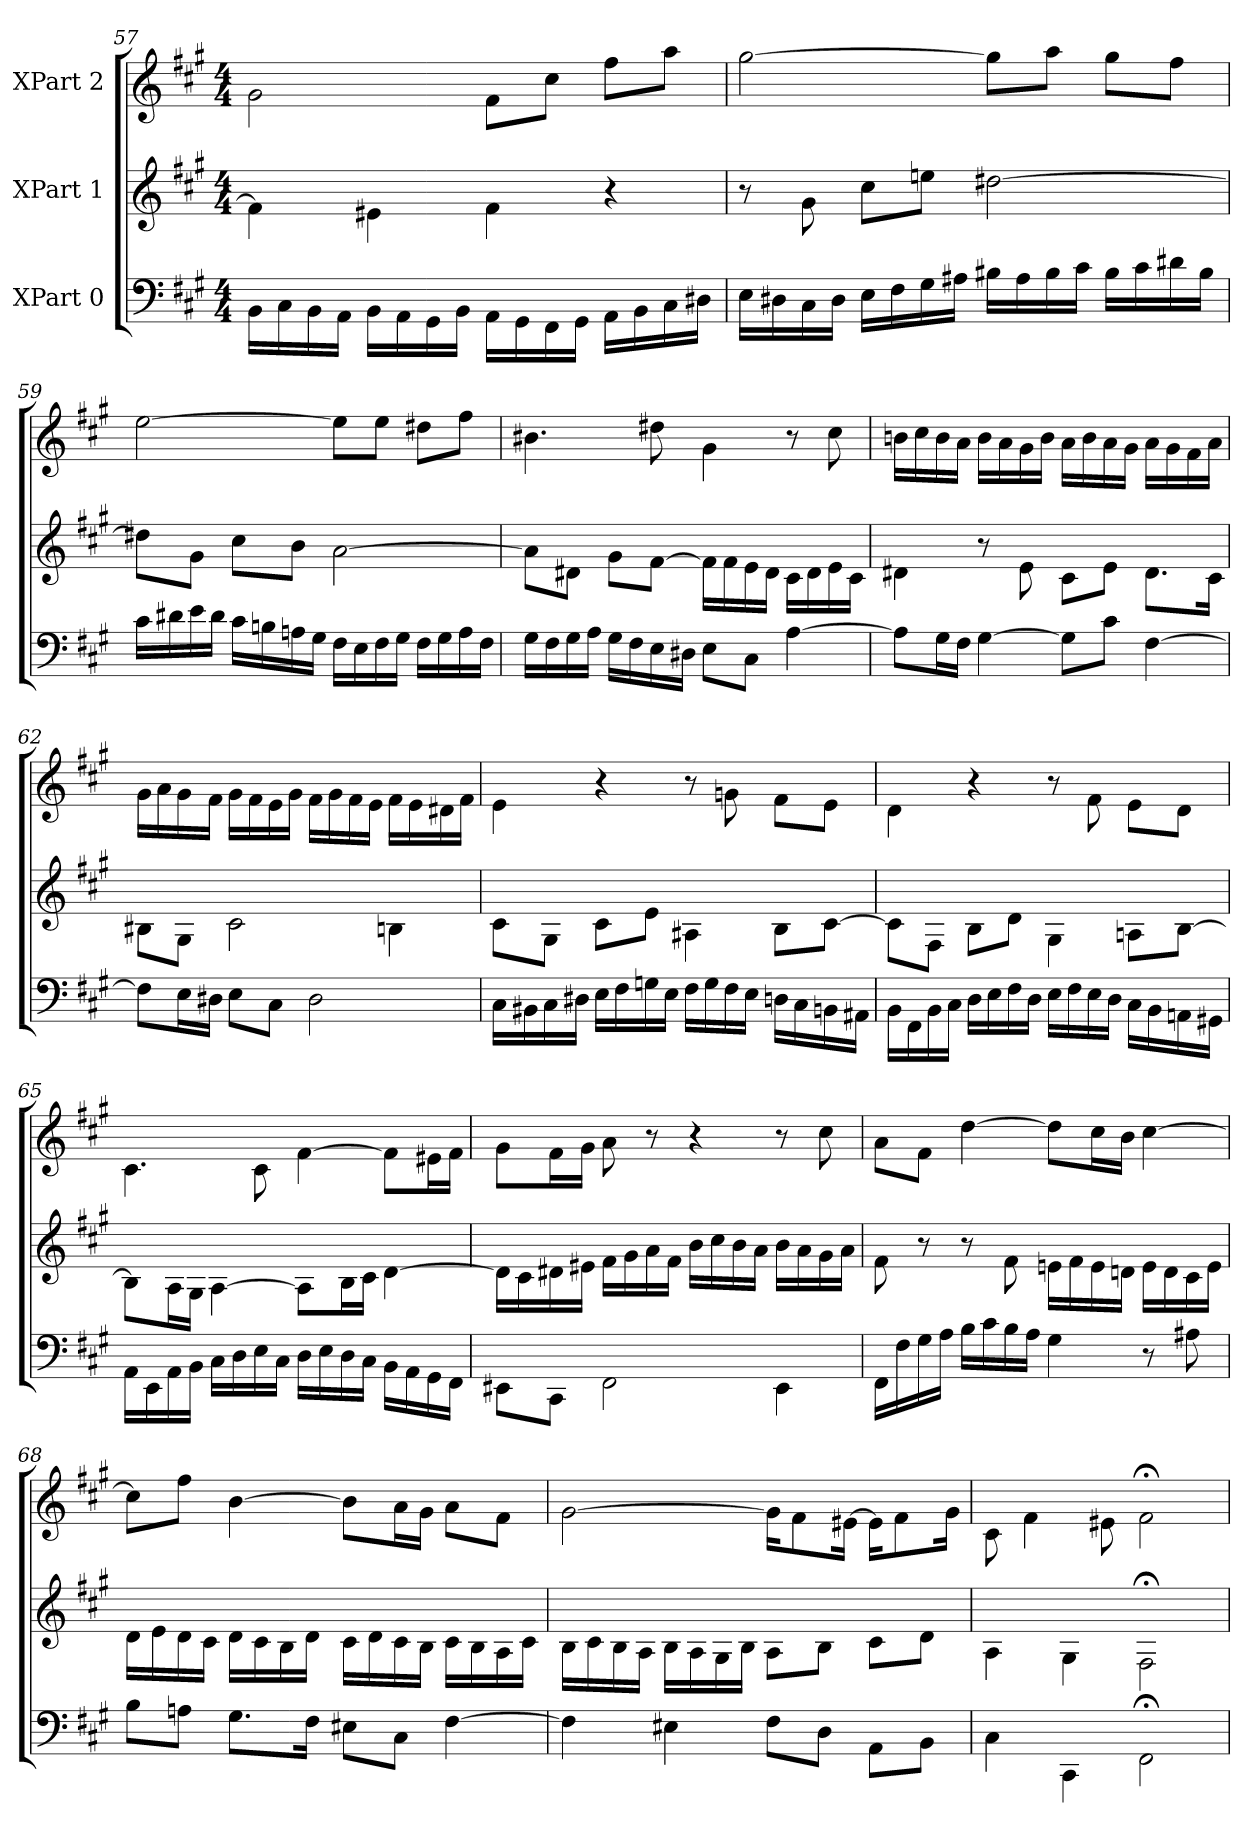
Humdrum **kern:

**kern	**kern	**kern
*part3	*part2	*part1
*staff3	*staff2	*staff1
*I"XPart 0	*I"XPart 1	*I"XPart 2
*clefF4	*clefG2	*clefG2
*k[f#c#g#]	*k[f#c#g#]	*k[f#c#g#]
*M4/4	*M4/4	*M4/4
=57	=57	=57
16BB\L	4f#\]	2g#\
16C#\	.	.
16BB\	.	.
16AA\J	.	.
16BB\L	4e#X\	.
16AA\	.	.
16GG#\	.	.
16BB\J	.	.
16AA\L	4f#\	8f#\L
16GG#\	.	.
16FF#\	.	8cc#\J
16GG#\J	.	.
16AA\L	4r	8ff#\L
16BB\	.	.
16C#\	.	8aa\J
16D#X\J	.	.
=58	=58	=58
16E\L	8r	[2gg#\
16D#X\	.	.
16C#\	8g#\	.
16D#\J	.	.
16E\L	8cc#\L	.
16F#\	.	.
16G#\	8een\J	.
16A#X\J	.	.
16B#X\L	[2dd#X\	8gg#\L]
16A#\	.	.
16B#\	.	8aa\J
16c#\J	.	.
16B#\L	.	8gg#\L
16c#\	.	.
16d#\	.	8ff#\J
16B#\J	.	.
=59	=59	=59
16c#\L	8dd#X\L]	[2ee\
16d#X\	.	.
16e\	8g#\J	.
16d#\J	.	.
16c#\L	8cc#\L	.
16Bn\	.	.
16An\	8b\J	.
16G#\J	.	.
16F#\L	[2a\	8ee\L]
16E\	.	.
16F#\	.	8ee\J
16G#\J	.	.
16F#\L	.	8dd#X\L
16G#\	.	.
16A\	.	8ff#\J
16F#\J	.	.
=60	=60	=60
16G#\L	8a\L]	4.b#X\
16F#\	.	.
16G#\	8d#X\J	.
16A\J	.	.
16G#\L	8g#\L	.
16F#\	.	.
16E\	[8f#\J	8dd#X\
16D#X\J	.	.
8E\L	16f#\L]	4g#\
.	16f#\	.
8C#\J	16e\	.
.	16d#\J	.
[4A\	16c#\L	8r
.	16d#\	.
.	16e\	8cc#\
.	16c#\J	.
=61	=61	=61
8A\L]	4d#X\	16bn\L
.	.	16cc#\
16G#\	.	16b\
16F#\J	.	16a\J
[4G#\	8r	16b\L
.	.	16a\
.	8e\	16g#\
.	.	16b\J
8G#\L]	8c#\L	16a\L
.	.	16b\
8c#\J	8e\J	16a\
.	.	16g#\J
[4F#\	8.d#\L	16a\L
.	.	16g#\
.	.	16f#\
.	16c#\J	16a\J
=62	=62	=62
8F#\L]	8B#X\L	16g#\L
.	.	16a\
16E\	8G#\J	16g#\
16D#X\J	.	16f#\J
8E\L	2c#\	16g#\L
.	.	16f#\
8C#\J	.	16e\
.	.	16g#\J
2D#\	.	16f#\L
.	.	16g#\
.	.	16f#\
.	.	16e\J
.	4Bn\	16f#\L
.	.	16e\
.	.	16d#X\
.	.	16f#\J
=63	=63	=63
16C#\L	8c#\L	4e\
16BB#X\	.	.
16C#\	8G#\J	.
16D#X\J	.	.
16E\L	8c#\L	4r
16F#\	.	.
16Gn\	8e\J	.
16E\J	.	.
16F#\L	4A#X\	8r
16G\	.	.
16F#\	.	8gn\
16E\J	.	.
16Dn\L	8B\L	8f#\L
16C#\	.	.
16BBn\	[8c#\J	8e\J
16AA#X\J	.	.
=64	=64	=64
16BB\L	8c#\L]	4d\
16FF#\	.	.
16BB\	8F#\J	.
16C#\J	.	.
16D\L	8B\L	4r
16E\	.	.
16F#\	8d\J	.
16D\J	.	.
16E\L	4G#\	8r
16F#\	.	.
16E\	.	8f#\
16D\J	.	.
16C#\L	8An\L	8e\L
16BB\	.	.
16AAn\	[8B\J	8d\J
16GG#X\J	.	.
=65	=65	=65
16AA\L	8B\L]	4.c#\
16EE\	.	.
16AA\	16A\	.
16BB\J	16G#\J	.
16C#\L	[4A\	.
16D\	.	.
16E\	.	8c#\
16C#\J	.	.
16D\L	8A\L]	[4f#\
16E\	.	.
16D\	16B\	.
16C#\J	16c#\J	.
16BB\L	[4d\	8f#\L]
16AA\	.	.
16GG#\	.	16e#X\
16FF#\J	.	16f#\J
=66	=66	=66
8EE#X\L	16d\L]	8g#\L
.	16c#\	.
8CC#\J	16d#X\	16f#\
.	16e#X\J	16g#\J
2FF#\	16f#\L	8a\
.	16g#\	.
.	16a\	8r
.	16f#\J	.
.	16b\L	4r
.	16cc#\	.
.	16b\	.
.	16a\J	.
4EE#\	16b\L	8r
.	16a\	.
.	16g#\	8cc#\
.	16a\J	.
=67	=67	=67
16FF#\L	8f#\	8a\L
16F#\	.	.
16G#\	8r	8f#\J
16A\J	.	.
16B\L	8r	[4dd\
16c#\	.	.
16B\	8f#\	.
16A\J	.	.
4G#\	16en\L	8dd\L]
.	16f#\	.
.	16e\	16cc#\
.	16dn\J	16b\J
8r	16e\L	[4cc#\
.	16d\	.
8A#X\	16c#\	.
.	16e\J	.
=68	=68	=68
8B\L	16d\L	8cc#\L]
.	16e\	.
8An\J	16d\	8ff#\J
.	16c#\J	.
8.G#\L	16d\L	[4b\
.	16c#\	.
.	16B\	.
16F#\J	16d\J	.
8E#X\L	16c#\L	8b\L]
.	16d\	.
8C#\J	16c#\	16a\
.	16B\J	16g#\J
[4F#\	16c#\L	8a\L
.	16B\	.
.	16A\	8f#\J
.	16c#\J	.
=69	=69	=69
4F#\]	16B\L	[2g#\
.	16c#\	.
.	16B\	.
.	16A\J	.
4E#X\	16B\L	.
.	16A\	.
.	16G#\	.
.	16B\J	.
8F#\L	8A\L	16g#\L]
.	.	8f#\
8D\J	8B\J	.
.	.	[16e#X\J
8AA\L	8c#\L	16e#\L]
.	.	8f#\
8BB\J	8d\J	.
.	.	16g#\J
=70	=70	=70
4C#\	4A\	8c#\
.	.	4f#\
4CC#\	4G#\	.
.	.	8e#X\
2FF#;<\	2F#;<\	2f#;<\
=	=	=
*-	*-	*-
